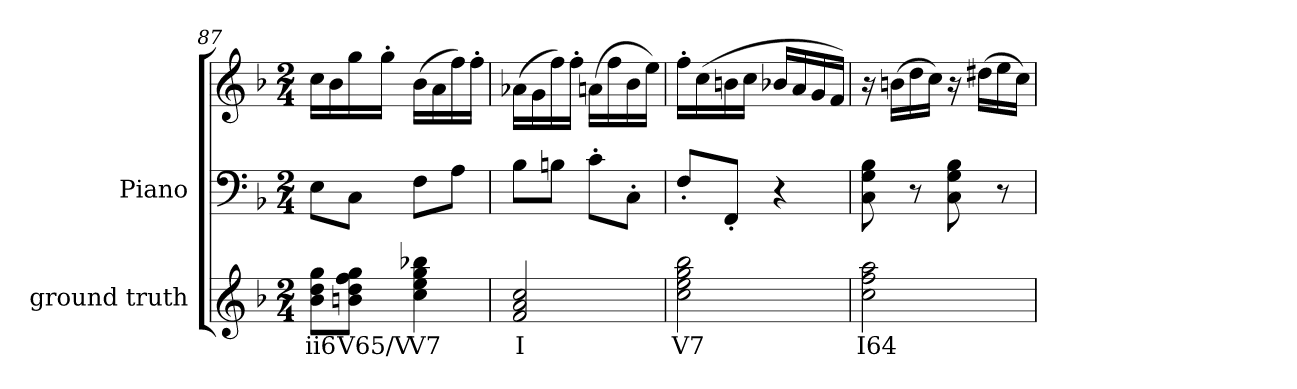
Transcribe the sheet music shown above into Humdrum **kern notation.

**kern	**text	**kern	**kern
*part2	*part2	*part1	*part1
*staff3	*staff3	*staff2	*staff1
*I"ground truth	*	*I"Piano	*
*	*	*I'Pno.	*
*	*	*clefF4	*clefG2
*k[b-]	*	*k[b-]	*k[b-]
*F:	*	*F:	*F:
*M2/4	*	*M2/4	*M2/4
=87	=87	=87	=87
8b- 8dd 8ggL	ii6	8E\L	16cc\LL
.	.	.	16b-\
8bn 8dd 8ff 8ggJ	V65/V	8C\J	16gg\
.	.	.	16gg'\JJ
4cc 4ee 4gg 4bb-X	V7	8F\L	(>16b-\LL
.	.	.	16a\
.	.	8A\J	16ff\)
.	.	.	16ff'\JJ
=88	=88	=88	=88
2f 2a 2cc	I	8B-\L	(>16a-X\LL
.	.	.	16g\
.	.	8Bn\J	16ff\)
.	.	.	16ff'\JJ
.	.	8c'\L	(>16an\LL
.	.	.	16ff\
.	.	8C'\J	16b-\
.	.	.	16ee\JJ)
=89	=89	=89	=89
2cc 2ee 2gg 2bb-	V7	8F'/L	16ff'\LL
.	.	.	(>16cc\
.	.	8FF'/J	16bn\
.	.	.	16cc\JJ
.	.	4r	16b-X/LL
.	.	.	16a/
.	.	.	16g/
.	.	.	16f/JJ)
=90	=90	=90	=90
2cc 2ff 2aa	I64	8C\ 8G\ 8B-\	16r
.	.	.	(>16bn\LL
.	.	8r	16dd\
.	.	.	16cc\JJ)
.	.	8C\ 8G\ 8B-\	16r
.	.	.	(>16dd#X\LL
.	.	8r	16ee\
.	.	.	16cc\JJ)
=	=	=	=
*-	*-	*-	*-
